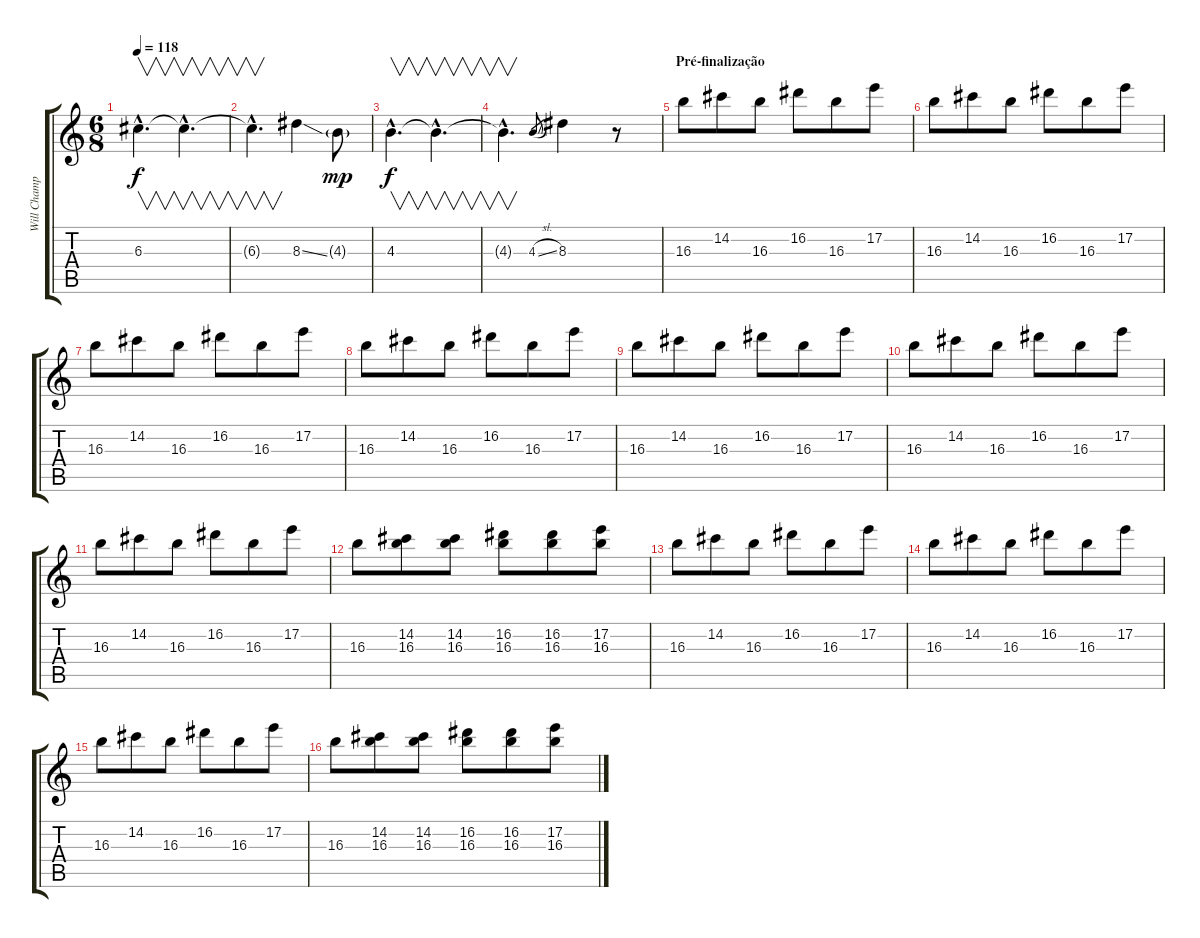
\track ("Will Champion (guitarra)" "Will Champ") {instrument electricguitarjazz}
\staff {score tabs}
\tuning (E4 B3 G3 D3 A2 E2) {hide}
\ts (6 8)
\tempo 118
\clef g2
\ks c
6.3{hac}.4{v d dy f} 6.3{hac t}.4{v d} |
6.3{hac t}.4{v d} 8.3{ss}.4 4.3{g}.8{dy mp} |
4.3{hac}.4{v d dy f} 4.3{hac t}.4{v d} |
4.3{hac t}.4{v d} 4.3{sl}.8{gr} 8.3.4 r.8 |
\section ("" "Pré-finalização")
16.3.8 14.2.8 16.3.8 16.2.8 16.3.8 17.2.8 |
16.3.8 14.2.8 16.3.8 16.2.8 16.3.8 17.2.8 |
16.3.8 14.2.8 16.3.8 16.2.8 16.3.8 17.2.8 |
16.3.8 14.2.8 16.3.8 16.2.8 16.3.8 17.2.8 |
16.3.8 14.2.8 16.3.8 16.2.8 16.3.8 17.2.8 |
16.3.8 14.2.8 16.3.8 16.2.8 16.3.8 17.2.8 |
16.3.8 14.2.8 16.3.8 16.2.8 16.3.8 17.2.8 |
16.3.8 (14.2 16.3).8 (14.2 16.3).8 (16.2 16.3).8 (16.2 16.3).8 (17.2 16.3).8 |
16.3.8 14.2.8 16.3.8 16.2.8 16.3.8 17.2.8 |
16.3.8 14.2.8 16.3.8 16.2.8 16.3.8 17.2.8 |
16.3.8 14.2.8 16.3.8 16.2.8 16.3.8 17.2.8 |
16.3.8 (14.2 16.3).8 (14.2 16.3).8 (16.2 16.3).8 (16.2 16.3).8 (17.2 16.3).8
